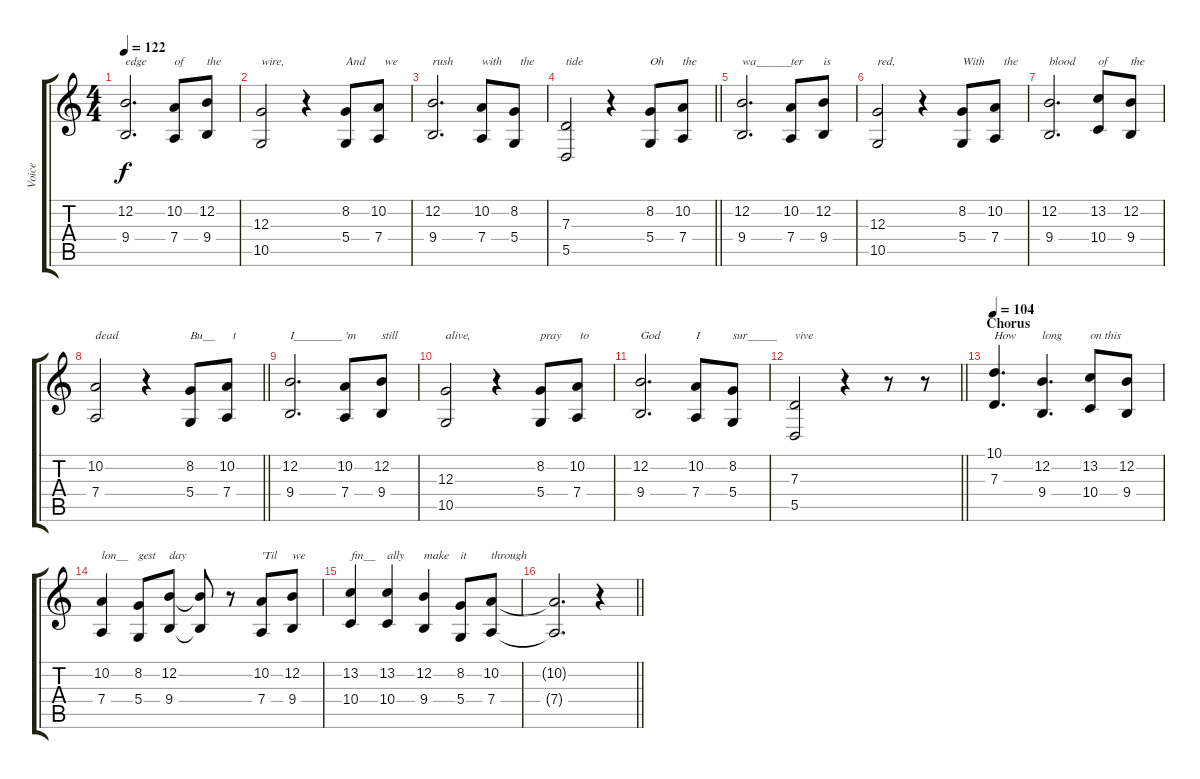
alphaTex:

\track ("Voice" "Voice") {instrument lead6voice}
\staff {score tabs}
\tuning (E4 B3 G3 D3 A2 E2) {hide}
\ts (4 4)
\tempo 122
\clef g2
\ks c
(12.2 9.4).2{d txt "edge" dy f} (10.2 7.4).8{txt "of"} (12.2 9.4).8{txt "the"} |
(12.3 10.5).2{txt "wire,"} r.4 (8.2 5.4).8{txt "And"} (10.2 7.4).8{txt "  we"} |
(12.2 9.4).2{d txt "rush"} (10.2 7.4).8{txt "with"} (8.2 5.4).8{txt "  the"} |
\barLineRight lightlight
(7.3 5.5).2{txt "tide"} r.4 (8.2 5.4).8{txt "Oh"} (10.2 7.4).8{txt "the"} |
(12.2 9.4).2{d txt "wa______"} (10.2 7.4).8{txt "ter"} (12.2 9.4).8{txt "is"} |
(12.3 10.5).2{txt "red,"} r.4 (8.2 5.4).8{txt "With"} (10.2 7.4).8{txt "   the"} |
(12.2 9.4).2{d txt "blood"} (13.2 10.4).8{txt "of"} (12.2 9.4).8{txt "the"} |
\barLineRight lightlight
(10.2 7.4).2{txt "dead"} r.4 (8.2 5.4).8{txt "Bu__"} (10.2 7.4).8{txt "  t"} |
(12.2 9.4).2{d txt "I________"} (10.2 7.4).8{txt "'m"} (12.2 9.4).8{txt "still"} |
(12.3 10.5).2{txt "alive,"} r.4 (8.2 5.4).8{txt "pray"} (10.2 7.4).8{txt " to"} |
(12.2 9.4).2{d txt "God"} (10.2 7.4).8{txt "I"} (8.2 5.4).8{txt "sur_____"} |
\barLineRight lightlight
(7.3 5.5).2{txt "vive"} r.4 r.8 r.8 |
\section ("" "Chorus")
\tempo 104
(10.1 7.3).4{d txt "How"} (12.2 9.4).4{d txt "long"} (13.2 10.4).8{txt "on this"} (12.2 9.4).8 |
(10.2 7.4).4{txt "lon__"} (8.2 5.4).8{txt "gest"} (12.2 9.4).8{txt "day"} (12.2{t} 9.4{t}).8 r.8 (10.2 7.4).8{txt "'Til"} (12.2 9.4).8{txt "we"} |
(13.2 10.4).4{txt "fin__"} (13.2 10.4).4{txt "ally"} (12.2 9.4).4{txt "make"} (8.2 5.4).8{txt "it"} (10.2 7.4).8{txt "through"} |
\barLineRight lightlight
(10.2{t} 7.4{t}).2{d} r.4
